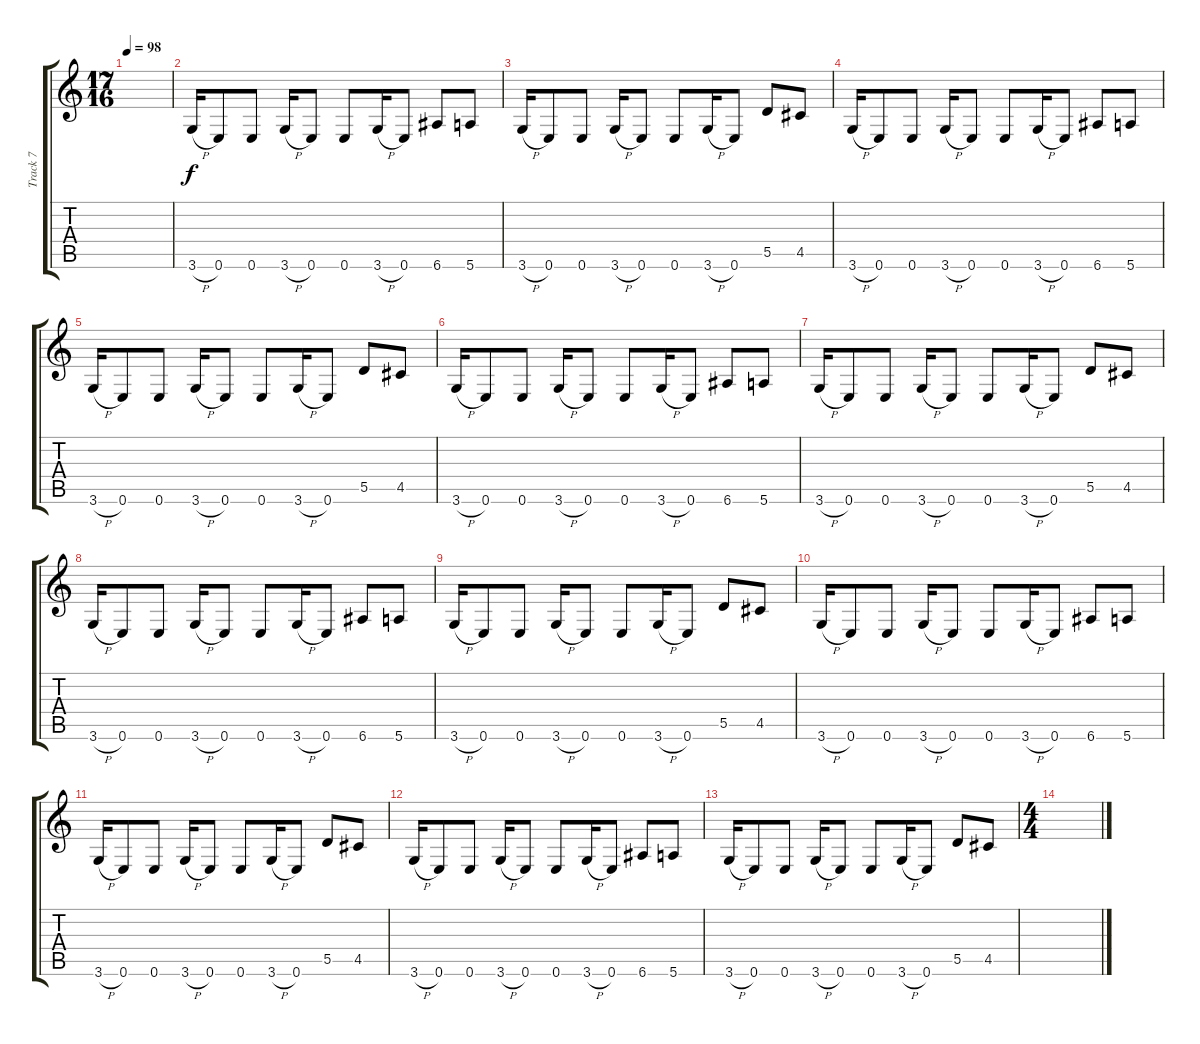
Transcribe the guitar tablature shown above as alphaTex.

\track ("Track 7" "Track 7") {instrument distortionguitar}
\staff {score tabs}
\tuning (E4 B3 G3 D3 A2 E2) {hide}
\ts (17 16)
\tempo 98
\clef g2
\ks c
|
3.6{h}.16 0.6.8 0.6.8 3.6{h}.16 0.6.8 0.6.8 3.6{h}.16 0.6.8 6.6.8 5.6.8 |
3.6{h}.16 0.6.8 0.6.8 3.6{h}.16 0.6.8 0.6.8 3.6{h}.16 0.6.8 5.5.8 4.5.8 |
3.6{h}.16 0.6.8 0.6.8 3.6{h}.16 0.6.8 0.6.8 3.6{h}.16 0.6.8 6.6.8 5.6.8 |
3.6{h}.16 0.6.8 0.6.8 3.6{h}.16 0.6.8 0.6.8 3.6{h}.16 0.6.8 5.5.8 4.5.8 |
3.6{h}.16 0.6.8 0.6.8 3.6{h}.16 0.6.8 0.6.8 3.6{h}.16 0.6.8 6.6.8 5.6.8 |
3.6{h}.16 0.6.8 0.6.8 3.6{h}.16 0.6.8 0.6.8 3.6{h}.16 0.6.8 5.5.8 4.5.8 |
3.6{h}.16 0.6.8 0.6.8 3.6{h}.16 0.6.8 0.6.8 3.6{h}.16 0.6.8 6.6.8 5.6.8 |
3.6{h}.16 0.6.8 0.6.8 3.6{h}.16 0.6.8 0.6.8 3.6{h}.16 0.6.8 5.5.8 4.5.8 |
3.6{h}.16 0.6.8 0.6.8 3.6{h}.16 0.6.8 0.6.8 3.6{h}.16 0.6.8 6.6.8 5.6.8 |
3.6{h}.16 0.6.8 0.6.8 3.6{h}.16 0.6.8 0.6.8 3.6{h}.16 0.6.8 5.5.8 4.5.8 |
3.6{h}.16 0.6.8 0.6.8 3.6{h}.16 0.6.8 0.6.8 3.6{h}.16 0.6.8 6.6.8 5.6.8 |
3.6{h}.16 0.6.8 0.6.8 3.6{h}.16 0.6.8 0.6.8 3.6{h}.16 0.6.8 5.5.8 4.5.8 |
\ts (4 4)
